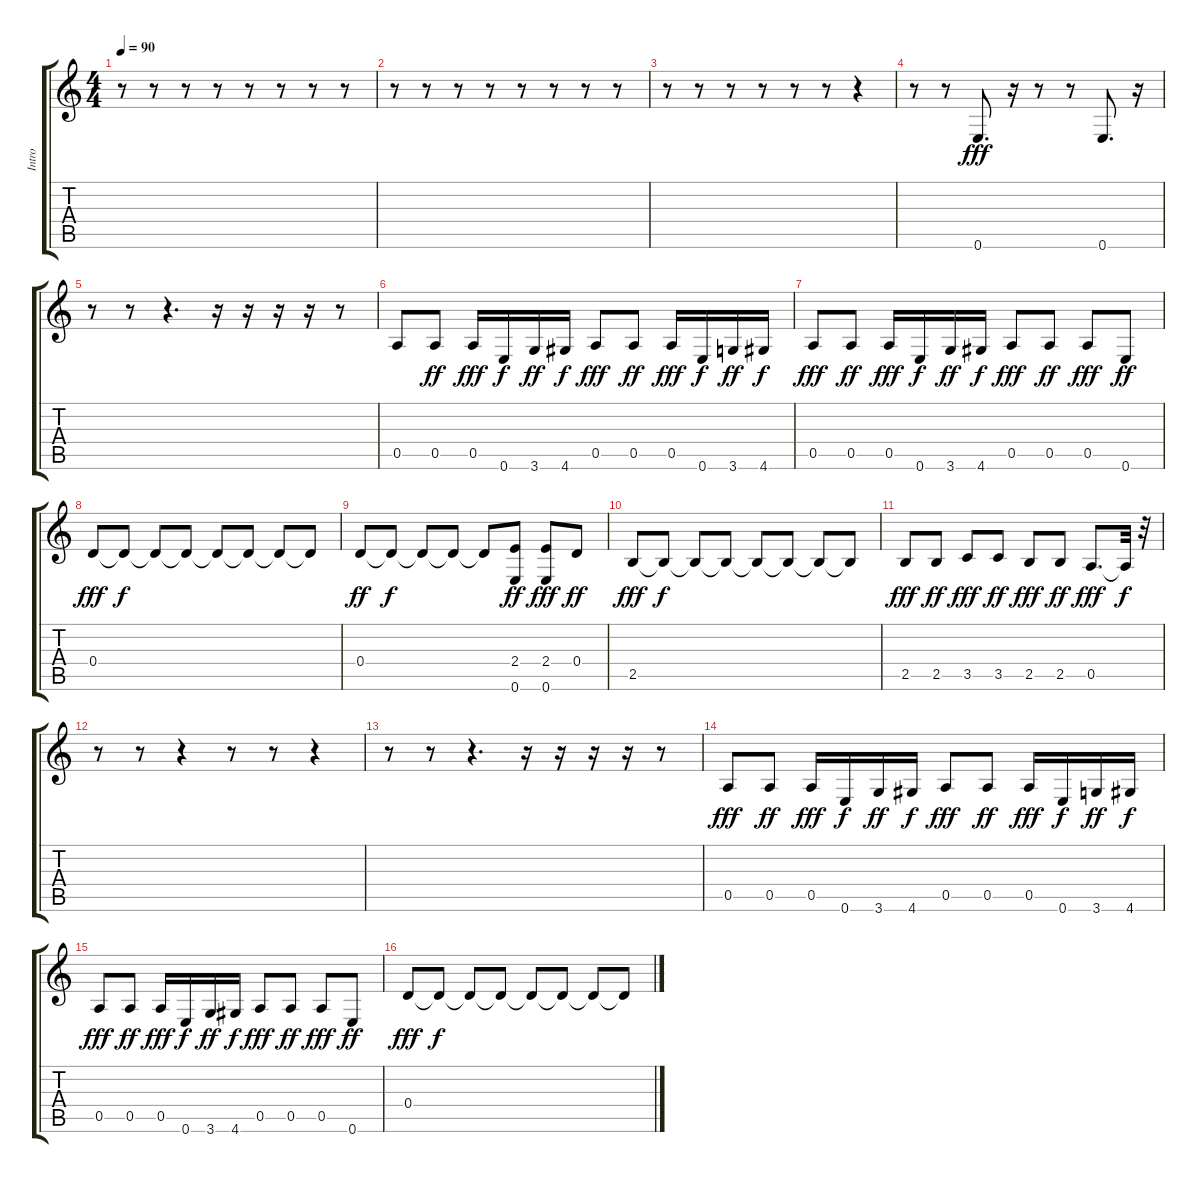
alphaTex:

\track ("Intro" "Intro") {instrument electricbassfinger}
\staff {score tabs}
\tuning (E4 B3 G3 D3 A2 E2) {hide}
\ts (4 4)
\tempo 90
\clef g2
\ks c
r.8{dy ff} r.8 r.8 r.8 r.8 r.8 r.8 r.8 |
r.8 r.8 r.8 r.8 r.8 r.8 r.8 r.8 |
r.8 r.8 r.8 r.8 r.8 r.8 r.4 |
r.8 r.8 0.6.8{d dy fff} r.16 r.8 r.8 0.6.8{d} r.16 |
r.8 r.8 r.4{d} r.16 r.16 r.16 r.16 r.8 |
0.5.8 0.5.8{dy ff} 0.5.16{dy fff} 0.6.16{dy f} 3.6.16{dy ff} 4.6.16{dy f} 0.5.8{dy fff} 0.5.8{dy ff} 0.5.16{dy fff} 0.6.16{dy f} 3.6.16{dy ff} 4.6.16{dy f} |
0.5.8{dy fff} 0.5.8{dy ff} 0.5.16{dy fff} 0.6.16{dy f} 3.6.16{dy ff} 4.6.16{dy f} 0.5.8{dy fff} 0.5.8{dy ff} 0.5.8{dy fff} 0.6.8{dy ff} |
0.4.8{dy fff} 0.4{t}.8{dy f} 0.4{t}.8 0.4{t}.8 0.4{t}.8 0.4{t}.8 0.4{t}.8 0.4{t}.8 |
0.4.8{dy ff} 0.4{t}.8{dy f} 0.4{t}.8 0.4{t}.8 0.4{t}.8 (2.4 0.6).8{dy ff} (2.4 0.6).8{dy fff} 0.4.8{dy ff} |
2.5.8{dy fff} 2.5{t}.8{dy f} 2.5{t}.8 2.5{t}.8 2.5{t}.8 2.5{t}.8 2.5{t}.8 2.5{t}.8 |
2.5.8{dy fff} 2.5.8{dy ff} 3.5.8{dy fff} 3.5.8{dy ff} 2.5.8{dy fff} 2.5.8{dy ff} 0.5.8{d dy fff} 0.5{t}.32{dy f} r.32 |
r.8 r.8 r.4 r.8 r.8 r.4 |
r.8 r.8 r.4{d} r.16 r.16 r.16 r.16 r.8 |
0.5.8{dy fff} 0.5.8{dy ff} 0.5.16{dy fff} 0.6.16{dy f} 3.6.16{dy ff} 4.6.16{dy f} 0.5.8{dy fff} 0.5.8{dy ff} 0.5.16{dy fff} 0.6.16{dy f} 3.6.16{dy ff} 4.6.16{dy f} |
0.5.8{dy fff} 0.5.8{dy ff} 0.5.16{dy fff} 0.6.16{dy f} 3.6.16{dy ff} 4.6.16{dy f} 0.5.8{dy fff} 0.5.8{dy ff} 0.5.8{dy fff} 0.6.8{dy ff} |
0.4.8{dy fff} 0.4{t}.8{dy f} 0.4{t}.8 0.4{t}.8 0.4{t}.8 0.4{t}.8 0.4{t}.8 0.4{t}.8
